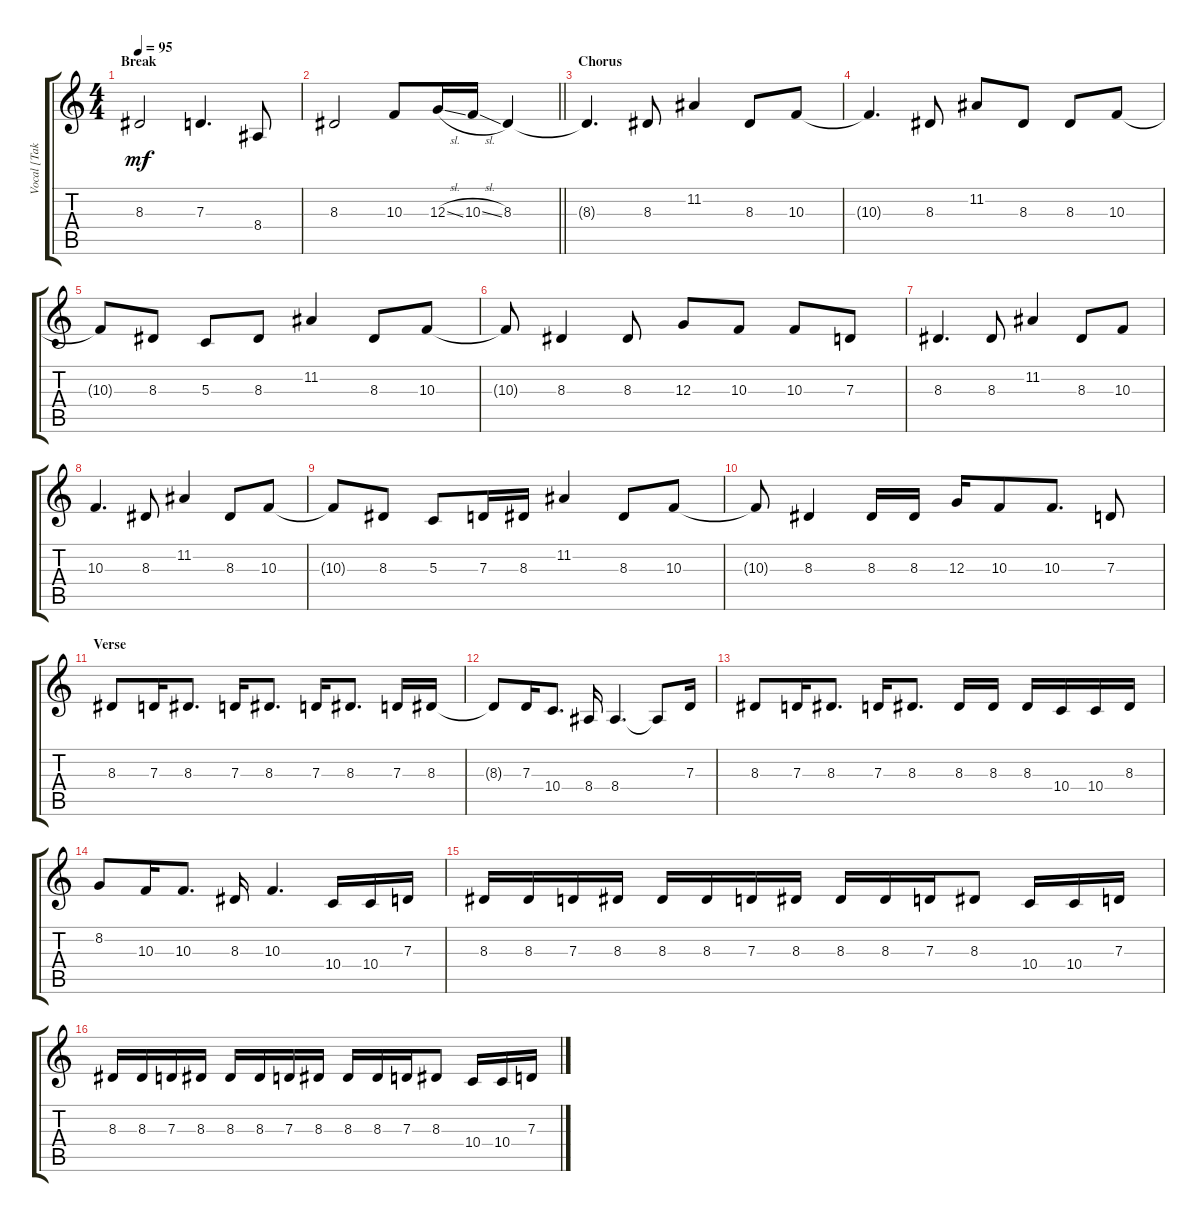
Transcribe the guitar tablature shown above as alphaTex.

\track ("Vocal [Taka]" "Vocal [Tak") {instrument recorder}
\staff {score tabs}
\tuning (E4 B3 G3 D3 A2 E2) {hide}
\ts (4 4)
\section ("" "Break")
\tempo 95
\clef g2
\ks c
8.3.2{dy mf} 7.3.4{d} 8.4.8 |
\barLineRight lightlight
8.3.2 10.3.8 12.3{sl}.16 10.3{sl}.16 8.3.4 |
\section ("" "Chorus")
8.3{t}.4{d} 8.3.8 11.2.4 8.3.8 10.3.8 |
10.3{t}.4{d} 8.3.8 11.2.8 8.3.8 8.3.8 10.3.8 |
10.3{t}.8 8.3.8 5.3.8 8.3.8 11.2.4 8.3.8 10.3.8 |
10.3{t}.8 8.3.4 8.3.8 12.3.8 10.3.8 10.3.8 7.3.8 |
8.3.4{d} 8.3.8 11.2.4 8.3.8 10.3.8 |
10.3.4{d} 8.3.8 11.2.4 8.3.8 10.3.8 |
10.3{t}.8 8.3.8 5.3.8 7.3.16 8.3.16 11.2.4 8.3.8 10.3.8 |
10.3{t}.8 8.3.4 8.3.16 8.3.16 12.3.16 10.3.8 10.3.8{d} 7.3.8 |
\section ("" "Verse")
8.3.8 7.3.16 8.3.8{d} 7.3.16 8.3.8{d} 7.3.16 8.3.8{d} 7.3.16 8.3.16 |
8.3{t}.8 7.3.16 10.4.8{d} 8.4.16 8.4.4{d} 8.4{t}.8 7.3.16 |
8.3.8 7.3.16 8.3.8{d} 7.3.16 8.3.8{d} 8.3.16 8.3.16 8.3.16 10.4.16 10.4.16 8.3.16 |
8.2.8 10.3.16 10.3.8{d} 8.3.16 10.3.4{d} 10.4.16 10.4.16 7.3.16 |
8.3.16 8.3.16 7.3.16 8.3.16 8.3.16 8.3.16 7.3.16 8.3.16 8.3.16 8.3.16 7.3.16 8.3.8 10.4.16 10.4.16 7.3.16 |
8.3.16 8.3.16 7.3.16 8.3.16 8.3.16 8.3.16 7.3.16 8.3.16 8.3.16 8.3.16 7.3.16 8.3.8 10.4.16 10.4.16 7.3.16
